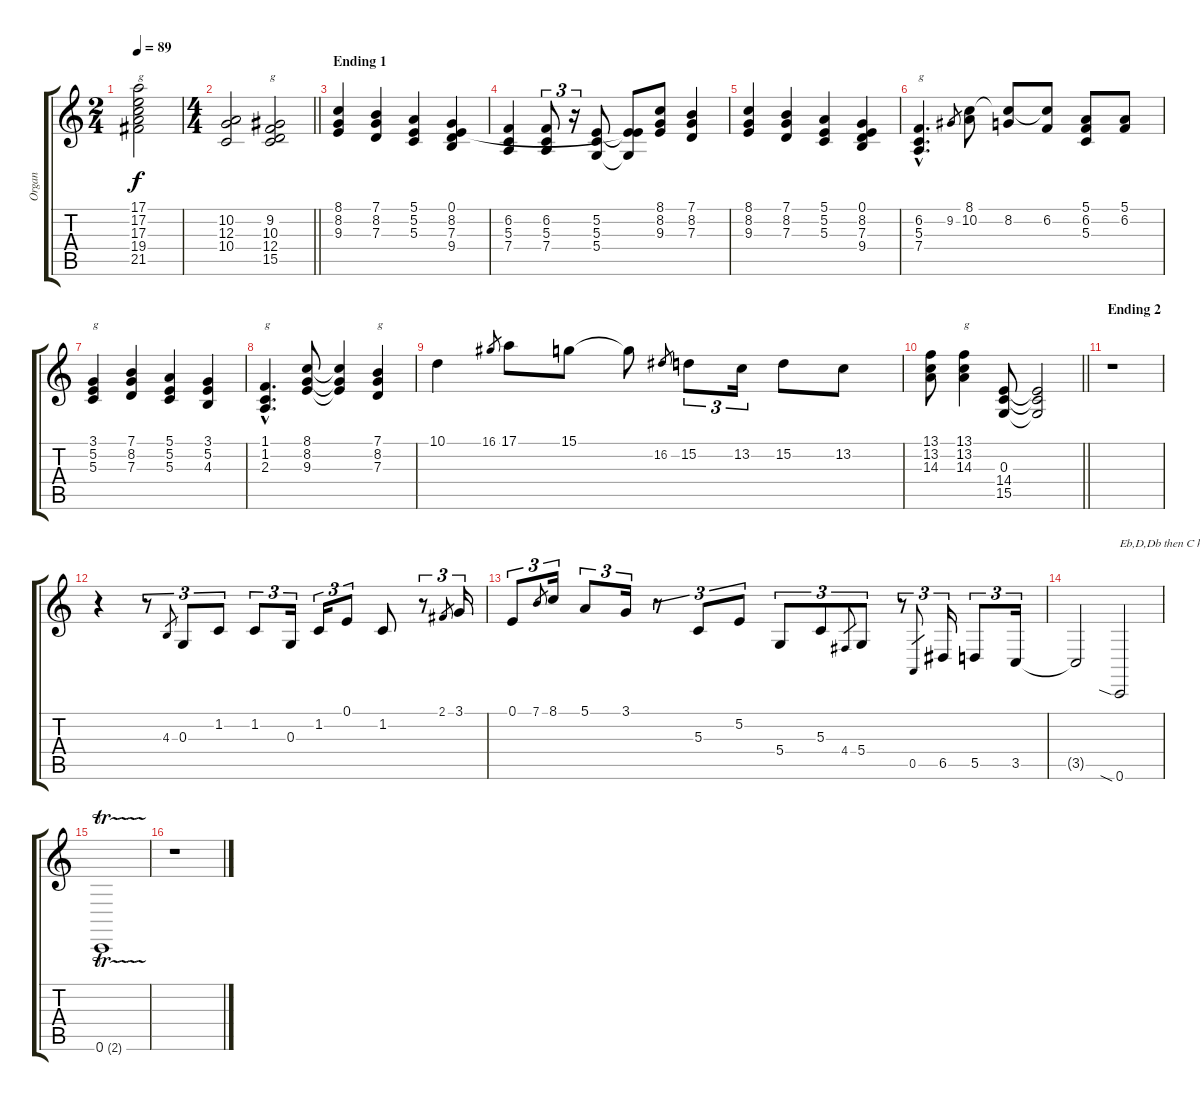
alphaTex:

\track ("Organ" "Organ") {instrument drawbarorgan}
\staff {score tabs}
\tuning (E4 B3 G3 D3 A2 C2) {hide}
\ts (2 4)
\tempo 89
\clef g2
\ks c
(17.1{t} 17.2{t} 17.3{t} 19.4{t} 21.5{t}).2{txt "g" dy f} |
\ts (4 4)
\barLineRight lightlight
(10.2 12.3 10.4).2 (9.2 10.3 12.4 15.5).2{txt "g"} |
\section ("" "Ending 1")
(8.1 8.2 9.3).4 (7.1 8.2 7.3).4 (5.1 5.2 5.3).4 (0.1 8.2 7.3 9.4).4 |
(6.2 5.3 7.4).4 (6.2 5.3 7.4).8{tu (3 2)} r.16{tu (3 2)} (5.2 5.3 5.4).8 (0.1{t} 5.2{t} 5.4{t}).8 (8.1 8.2 9.3).8 (7.1 8.2 7.3).4 |
(8.1 8.2 9.3).4 (7.1 8.2 7.3).4 (5.1 5.2 5.3).4 (0.1 8.2 7.3 9.4).4 |
(6.2{hac} 5.3{hac} 7.4{hac}).4{d txt "g"} 9.2.8{gr} (8.1 10.2).8 (8.1{t} 8.2).8 (8.1{t} 6.2).8 (5.1 6.2 5.3).8 (5.1 6.2).8 |
(3.1 5.2 5.3).4{txt "g"} (7.1 8.2 7.3).4 (5.1 5.2 5.3).4 (3.1 5.2 4.3).4 |
(1.1{hac} 1.2{hac} 2.3{hac}).4{d txt "g"} (8.1 8.2 9.3).8 (8.1{t} 8.2{t} 9.3{t}).4 (7.1 8.2 7.3).4{txt "g"} |
10.1.4 16.1.8{gr} 17.1.8 15.1.8 15.1{t}.8 16.2.8{gr} 15.2.8{tu (3 2)} 13.2.16{tu (3 2)} 15.2.8 13.2.8 |
\barLineRight lightlight
(13.1 13.2 14.3).8 (13.1 13.2 14.3).4{txt "g"} (0.3 14.4 15.5).8 (0.3{t} 14.4{t} 15.5{t}).2 |
\section ("" "Ending 2")
r.1 |
r.4 r.8{tu (3 2)} 4.3.8{gr} 0.3.8{tu (3 2)} 1.2.8{tu (3 2)} 1.2.8{tu (3 2)} 0.3.16{tu (3 2)} 1.2.16{tu (3 2)} 0.1.8{tu (3 2)} 1.2.8 r.8{tu (3 2)} 2.1.8{gr} 3.1.16{tu (3 2)} |
0.1.8{tu (3 2)} 7.1.8{gr} 8.1.16{tu (3 2)} 5.1.8{tu (3 2)} 3.1.16{tu (3 2)} r.8{tu (3 2)} 5.3.8{tu (3 2)} 5.2.8{tu (3 2)} 5.4.8{tu (3 2)} 5.3.8{tu (3 2)} 4.4.8{gr} 5.4.8{tu (3 2)} r.8{tu (3 2)} 0.5.8{gr} 6.5.16{tu (3 2)} 5.5.8{tu (3 2)} 3.5.16{tu (3 2)} |
3.5{t}.2 0.6{sia}.2{txt "Eb,D,Db then C here"} |
0.6{tr (2 32)}.1 |
r.1
